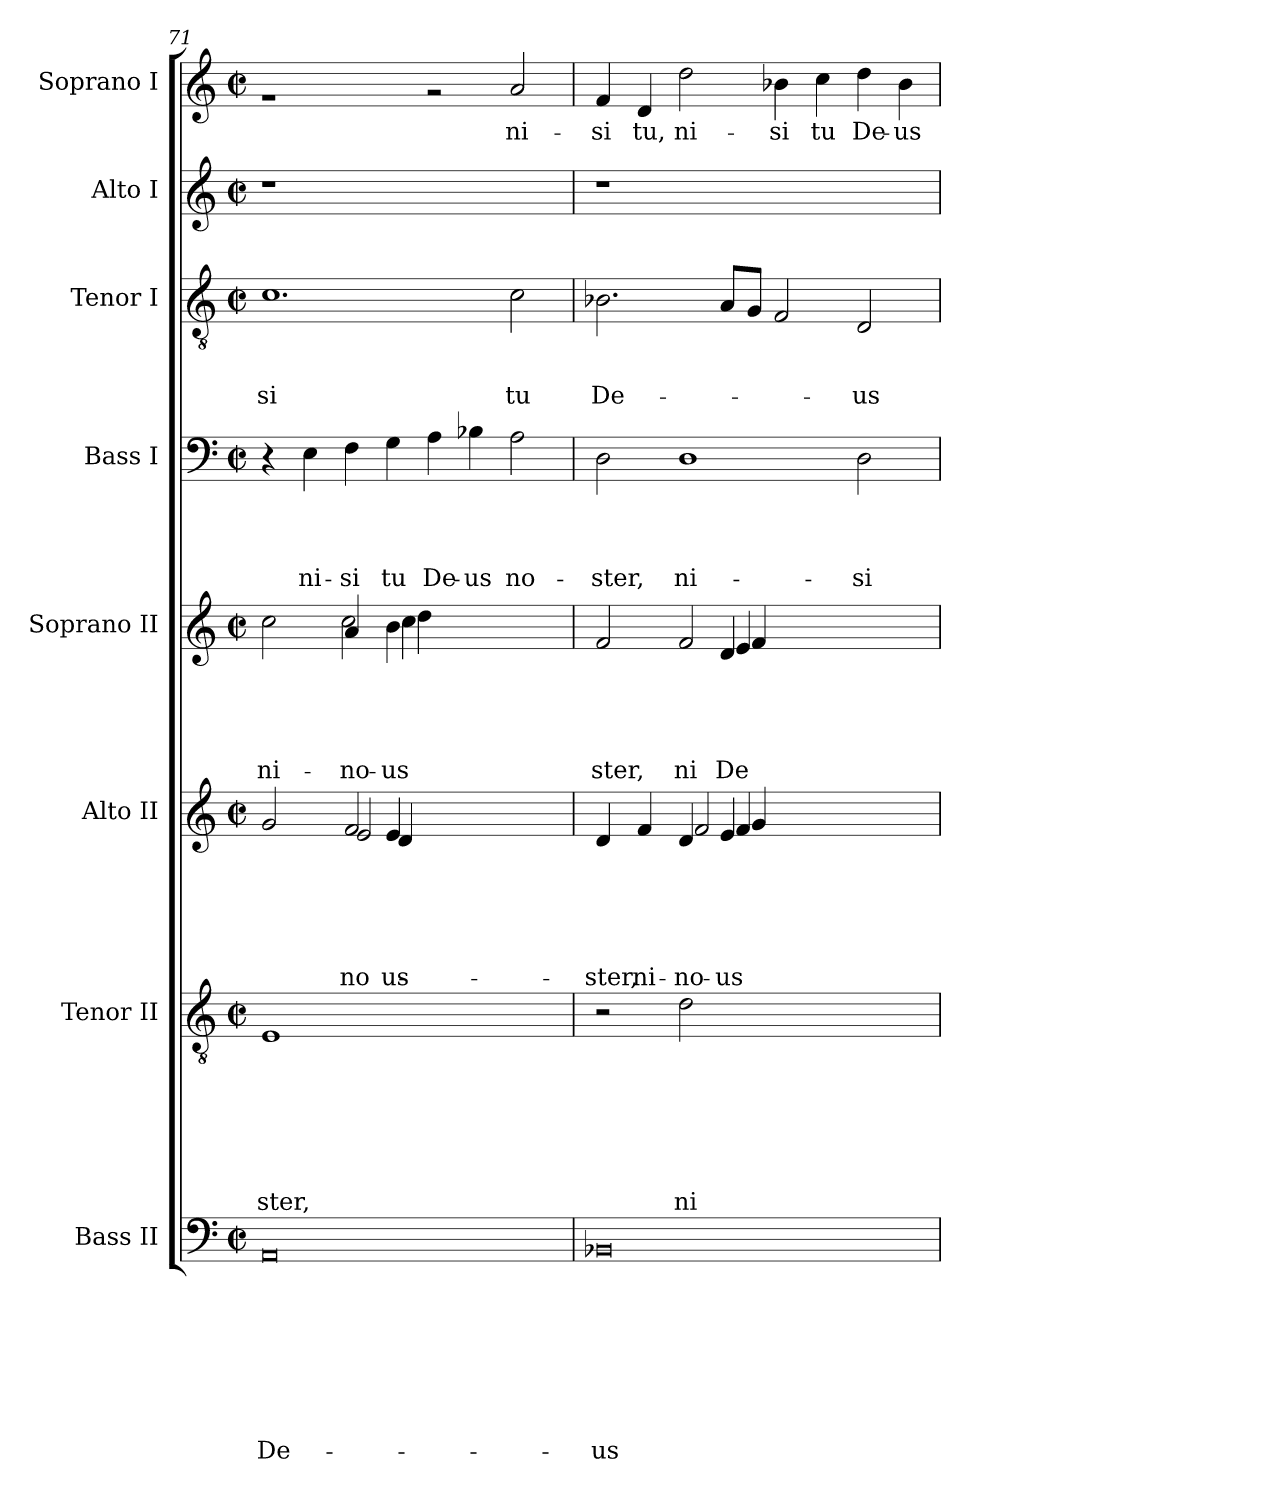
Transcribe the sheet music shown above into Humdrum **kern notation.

**kern	**text	**text	**text	**text	**text	**text	**text	**text	**kern	**text	**text	**text	**text	**text	**text	**text	**kern	**text	**text	**text	**text	**text	**text	**kern	**text	**text	**text	**text	**text	**kern	**text	**text	**text	**text	**kern	**text	**text	**text	**kern	**kern	**text
*part8	*part8	*part8	*part8	*part8	*part8	*part8	*part8	*part8	*part7	*part7	*part7	*part7	*part7	*part7	*part7	*part7	*part6	*part6	*part6	*part6	*part6	*part6	*part6	*part5	*part5	*part5	*part5	*part5	*part5	*part4	*part4	*part4	*part4	*part4	*part3	*part3	*part3	*part3	*part2	*part1	*part1
*staff8	*staff8	*staff8	*staff8	*staff8	*staff8	*staff8	*staff8	*staff8	*staff7	*staff7	*staff7	*staff7	*staff7	*staff7	*staff7	*staff7	*staff6	*staff6	*staff6	*staff6	*staff6	*staff6	*staff6	*staff5	*staff5	*staff5	*staff5	*staff5	*staff5	*staff4	*staff4	*staff4	*staff4	*staff4	*staff3	*staff3	*staff3	*staff3	*staff2	*staff1	*staff1
*I"Bass II	*	*	*	*	*	*	*	*	*I"Tenor II	*	*	*	*	*	*	*	*I"Alto II	*	*	*	*	*	*	*I"Soprano II	*	*	*	*	*	*I"Bass I	*	*	*	*	*I"Tenor I	*	*	*	*I"Alto I	*I"Soprano I	*
*clefF4	*	*	*	*	*	*	*	*	*clefGv2	*	*	*	*	*	*	*	*clefG2	*	*	*	*	*	*	*clefG2	*	*	*	*	*	*clefF4	*	*	*	*	*clefGv2	*	*	*	*clefG2	*clefG2	*
*k[]	*	*	*	*	*	*	*	*	*k[]	*	*	*	*	*	*	*	*k[]	*	*	*	*	*	*	*k[]	*	*	*	*	*	*k[]	*	*	*	*	*k[]	*	*	*	*k[]	*k[]	*
*C:	*	*	*	*	*	*	*	*	*C:	*	*	*	*	*	*	*	*C:	*	*	*	*	*	*	*C:	*	*	*	*	*	*C:	*	*	*	*	*C:	*	*	*	*C:	*C:	*
*M2/2	*	*	*	*	*	*	*	*	*M2/2	*	*	*	*	*	*	*	*M2/2	*	*	*	*	*	*	*M2/2	*	*	*	*	*	*M2/2	*	*	*	*	*M2/2	*	*	*	*M2/2	*M2/2	*
*met(c|)	*	*	*	*	*	*	*	*	*met(c|)	*	*	*	*	*	*	*	*met(c|)	*	*	*	*	*	*	*met(c|)	*	*	*	*	*	*met(c|)	*	*	*	*	*met(c|)	*	*	*	*met(c|)	*met(c|)	*
=71	=71	=71	=71	=71	=71	=71	=71	=71	=71	=71	=71	=71	=71	=71	=71	=71	=71	=71	=71	=71	=71	=71	=71	=71	=71	=71	=71	=71	=71	=71	=71	=71	=71	=71	=71	=71	=71	=71	=71	=71	=71
!	!	!	!	!	!	!	!	!LO:LY:b:rj	!	!	!	!	!	!	!	!LO:LY:b	!	!	!	!	!	!	!	!	!	!	!	!	!LO:LY:b	!	!	!	!	!	!	!	!	!LO:LY:b	!	!	!
*	*	*	*	*	*	*	*	*	*	*	*	*	*	*	*	*	*^	*	*	*	*	*	*	*^	*	*	*	*	*	*	*	*	*	*	*	*	*	*	*	*	*
*	*	*	*	*	*	*	*	*	*	*	*	*	*	*	*	*	*	*^	*	*	*	*	*	*	*	*^	*	*	*	*	*	*	*	*	*	*	*	*	*	*	*	*	*
*	*	*	*	*	*	*	*	*	*	*	*	*	*	*	*	*	*	*	*^	*	*	*	*	*	*	*	*	*^	*	*	*	*	*	*	*	*	*	*	*	*	*	*	*	*	*
0AA	.	.	.	.	.	.	.	De-	1E	.	.	.	.	.	.	-ster,	2g/	2.ryy	2.ryy	2ryy	.	.	.	.	.	.	2cc\	2.ryy	2.ryy	2ryy	.	.	.	.	ni-	4r	.	.	.	.	1.c	.	.	-si	1r	1ra	.
!	!	!	!	!	!	!	!	!	!	!	!	!	!	!	!	!	!	!	!	!	!	!	!	!	!	!	!	!	!	!	!	!	!	!	!	!	!	!	!	!LO:LY:b	!	!	!	!	!	!	!
.	.	.	.	.	.	.	.	.	.	.	.	.	.	.	.	.	.	.	.	.	.	.	.	.	.	.	.	.	.	.	.	.	.	.	.	4E\	.	.	.	ni-	.	.	.	.	.	.	.
!	!	!	!	!	!	!	!	!	!	!	!	!	!	!	!	!	!	!	!	!	!	!	!	!	!	!LO:LY:b	!	!	!	!	!	!	!	!	!	!	!	!	!	!	!	!	!	!	!	!	!
!	!	!	!	!	!	!	!	!	!	!	!	!	!	!	!	!	!	!	!	!	!	!	!	!	!	!LO:LY:b	!	!	!	!	!	!	!	!	!LO:LY:b	!	!	!	!	!	!	!	!	!	!	!	!
!	!	!	!	!	!	!	!	!	!	!	!	!	!	!	!	!	!	!	!	!	!	!	!	!	!	!	!	!	!	!	!	!	!	!	!LO:LY:b	!	!	!	!	!LO:LY:b	!	!	!	!	!	!	!
.	.	.	.	.	.	.	.	.	.	.	.	.	.	.	.	.	2f/	.	.	2e/	.	.	.	.	.	no-	4a/	.	.	2cc\	.	.	.	.	no-	4F\	.	.	.	-si	.	.	.	.	.	.	.
!	!	!	!	!	!	!	!	!	!	!	!	!	!	!	!	!	!	!	!	!	!	!	!	!	!	!LO:LY:b	!	!	!	!	!	!	!	!	!	!	!	!	!	!	!	!	!	!	!	!	!
!	!	!	!	!	!	!	!	!	!	!	!	!	!	!	!	!	!	!	!	!	!	!	!	!	!	!LO:LY:b	!	!	!	!	!	!	!	!	!LO:LY:b	!	!	!	!	!	!	!	!	!	!	!	!
!	!	!	!	!	!	!	!	!	!	!	!	!	!	!	!	!	!	!	!	!	!	!	!	!	!	!	!	!	!	!	!	!	!	!	!LO:LY:b	!	!	!	!	!	!	!	!	!	!	!	!
!	!	!	!	!	!	!	!	!	!	!	!	!	!	!	!	!	!	!	!	!	!	!	!	!	!	!	!	!	!	!	!	!	!	!	!LO:LY:b	!	!	!	!	!LO:LY:b	!	!	!	!	!	!	!
.	.	.	.	.	.	.	.	.	.	.	.	.	.	.	.	.	.	4e/	4d/	.	.	.	.	.	.	-us	4b\	4cc\	4dd\	.	.	.	.	.	-us	4G\	.	.	.	tu	.	.	.	.	.	.	.
!	!	!	!	!	!	!	!	!	!	!	!	!	!	!	!	!	!	!	!	!	!	!	!	!	!	!	!	!	!	!	!	!	!	!	!	!	!	!	!	!LO:LY:b	!	!	!	!	!	!	!
.	.	.	.	.	.	.	.	.	1ryy	.	.	.	.	.	.	.	1ryy	1ryy	1ryy	1ryy	.	.	.	.	.	.	1ryy	1ryy	1ryy	1ryy	.	.	.	.	.	4A\	.	.	.	De-	.	.	.	.	1ryy	2rg	.
!	!	!	!	!	!	!	!	!	!	!	!	!	!	!	!	!	!	!	!	!	!	!	!	!	!	!	!	!	!	!	!	!	!	!	!	!	!	!	!	!LO:LY:b	!	!	!	!	!	!	!
.	.	.	.	.	.	.	.	.	.	.	.	.	.	.	.	.	.	.	.	.	.	.	.	.	.	.	.	.	.	.	.	.	.	.	.	4B-X\	.	.	.	-us	.	.	.	.	.	.	.
!	!	!	!	!	!	!	!	!	!	!	!	!	!	!	!	!	!	!	!	!	!	!	!	!	!	!	!	!	!	!	!	!	!	!	!	!	!	!	!	!LO:LY:b	!	!	!	!LO:LY:b	!	!	!LO:LY:b
.	.	.	.	.	.	.	.	.	.	.	.	.	.	.	.	.	.	.	.	.	.	.	.	.	.	.	.	.	.	.	.	.	.	.	.	2A\	.	.	.	no-	2c\	.	.	tu	.	2a/	ni-
=72	=72	=72	=72	=72	=72	=72	=72	=72	=72	=72	=72	=72	=72	=72	=72	=72	=72	=72	=72	=72	=72	=72	=72	=72	=72	=72	=72	=72	=72	=72	=72	=72	=72	=72	=72	=72	=72	=72	=72	=72	=72	=72	=72	=72	=72	=72	=72
!	!	!	!	!	!	!	!	!LO:LY:b:rj	!	!	!	!	!	!	!	!	!	!	!	!	!	!	!	!	!	!LO:LY:b	!	!	!	!	!	!	!	!	!LO:LY:b	!	!	!	!	!LO:LY:b	!	!	!	!LO:LY:b	!	!	!LO:LY:b
0BB-X	.	.	.	.	.	.	.	-us	2r	.	.	.	.	.	.	.	4d/	2.ryy	2.ryy	2ryy	.	.	.	.	.	-ster,	2f/	2.ryy	2.ryy	2.ryy	.	.	.	.	-ster,	2D\	.	.	.	-ster,	2.B-X\	.	.	De-	1r	4f/	-si
!	!	!	!	!	!	!	!	!	!	!	!	!	!	!	!	!	!	!	!	!	!	!	!	!	!	!LO:LY:b	!	!	!	!	!	!	!	!	!	!	!	!	!	!	!	!	!	!	!	!	!LO:LY:b
.	.	.	.	.	.	.	.	.	.	.	.	.	.	.	.	.	4f/	.	.	.	.	.	.	.	.	ni-	.	.	.	.	.	.	.	.	.	.	.	.	.	.	.	.	.	.	.	4d/	tu,
!	!	!	!	!	!	!	!	!	!	!	!	!	!	!	!	!LO:LY:b	!	!	!	!	!	!	!	!	!	!LO:LY:b	!	!	!	!	!	!	!	!	!	!	!	!	!	!	!	!	!	!	!	!	!
!	!	!	!	!	!	!	!	!	!	!	!	!	!	!	!	!	!	!	!	!	!	!	!	!	!	!LO:LY:b	!	!	!	!	!	!	!	!	!LO:LY:b	!	!	!	!	!LO:LY:b	!	!	!	!	!	!	!LO:LY:b
.	.	.	.	.	.	.	.	.	2d\	.	.	.	.	.	.	ni-	4d/	.	.	2f/	.	.	.	.	.	no-	2f/	.	.	.	.	.	.	.	ni-	1D	.	.	.	ni-	.	.	.	.	.	2dd\	ni-
!	!	!	!	!	!	!	!	!	!	!	!	!	!	!	!	!	!	!	!	!	!	!	!	!	!	!LO:LY:b	!	!	!	!	!	!	!	!	!	!	!	!	!	!	!	!	!	!	!	!	!
!	!	!	!	!	!	!	!	!	!	!	!	!	!	!	!	!	!	!	!	!	!	!	!	!	!	!LO:LY:b	!	!	!	!	!	!	!	!	!	!	!	!	!	!	!	!	!	!	!	!	!
!	!	!	!	!	!	!	!	!	!	!	!	!	!	!	!	!	!	!	!	!	!	!	!	!	!	!LO:LY:b	!	!	!	!	!	!	!	!	!LO:LY:b	!	!	!	!	!	!	!	!	!	!	!	!
!	!	!	!	!	!	!	!	!	!	!	!	!	!	!	!	!	!	!	!	!	!	!	!	!	!	!	!	!	!	!	!	!	!	!	!LO:LY:b	!	!	!	!	!	!	!	!	!	!	!	!
!	!	!	!	!	!	!	!	!	!	!	!	!	!	!	!	!	!	!	!	!	!	!	!	!	!	!	!	!	!	!	!	!	!	!	!LO:LY:b	!	!	!	!	!	!	!	!	!	!	!	!
.	.	.	.	.	.	.	.	.	.	.	.	.	.	.	.	.	4e/	4f/	4g/	.	.	.	.	.	.	-us	.	4d/	4e/	4f/	.	.	.	.	De-	.	.	.	.	.	8A/L	.	.	.	.	.	.
.	.	.	.	.	.	.	.	.	.	.	.	.	.	.	.	.	.	.	.	.	.	.	.	.	.	.	.	.	.	.	.	.	.	.	.	.	.	.	.	.	8G/J	.	.	.	.	.	.
!	!	!	!	!	!	!	!	!	!	!	!	!	!	!	!	!	!	!	!	!	!	!	!	!	!	!	!	!	!	!	!	!	!	!	!	!	!	!	!	!	!	!	!	!	!	!	!LO:LY:b
.	.	.	.	.	.	.	.	.	1ryy	.	.	.	.	.	.	.	1ryy	1ryy	1ryy	1ryy	.	.	.	.	.	.	1ryy	1ryy	1ryy	1ryy	.	.	.	.	.	.	.	.	.	.	2F/	.	.	.	1ryy	4b-X\	-si
!	!	!	!	!	!	!	!	!	!	!	!	!	!	!	!	!	!	!	!	!	!	!	!	!	!	!	!	!	!	!	!	!	!	!	!	!	!	!	!	!	!	!	!	!	!	!	!LO:LY:b
.	.	.	.	.	.	.	.	.	.	.	.	.	.	.	.	.	.	.	.	.	.	.	.	.	.	.	.	.	.	.	.	.	.	.	.	.	.	.	.	.	.	.	.	.	.	4cc\	tu
!	!	!	!	!	!	!	!	!	!	!	!	!	!	!	!	!	!	!	!	!	!	!	!	!	!	!	!	!	!	!	!	!	!	!	!	!	!	!	!	!LO:LY:b	!	!	!	!LO:LY:b	!	!	!LO:LY:b
.	.	.	.	.	.	.	.	.	.	.	.	.	.	.	.	.	.	.	.	.	.	.	.	.	.	.	.	.	.	.	.	.	.	.	.	2D\	.	.	.	-si	2D/	.	.	-us	.	4dd\	De-
!	!	!	!	!	!	!	!	!	!	!	!	!	!	!	!	!	!	!	!	!	!	!	!	!	!	!	!	!	!	!	!	!	!	!	!	!	!	!	!	!	!	!	!	!	!	!	!LO:LY:b
.	.	.	.	.	.	.	.	.	.	.	.	.	.	.	.	.	.	.	.	.	.	.	.	.	.	.	.	.	.	.	.	.	.	.	.	.	.	.	.	.	.	.	.	.	.	4b-\	-us
*	*	*	*	*	*	*	*	*	*	*	*	*	*	*	*	*	*v	*v	*v	*v	*	*	*	*	*	*	*	*	*	*	*	*	*	*	*	*	*	*	*	*	*	*	*	*	*	*	*
*	*	*	*	*	*	*	*	*	*	*	*	*	*	*	*	*	*	*	*	*	*	*	*	*v	*v	*v	*v	*	*	*	*	*	*	*	*	*	*	*	*	*	*	*	*	*
=	=	=	=	=	=	=	=	=	=	=	=	=	=	=	=	=	=	=	=	=	=	=	=	=	=	=	=	=	=	=	=	=	=	=	=	=	=	=	=	=	=
*-	*-	*-	*-	*-	*-	*-	*-	*-	*-	*-	*-	*-	*-	*-	*-	*-	*-	*-	*-	*-	*-	*-	*-	*-	*-	*-	*-	*-	*-	*-	*-	*-	*-	*-	*-	*-	*-	*-	*-	*-	*-
